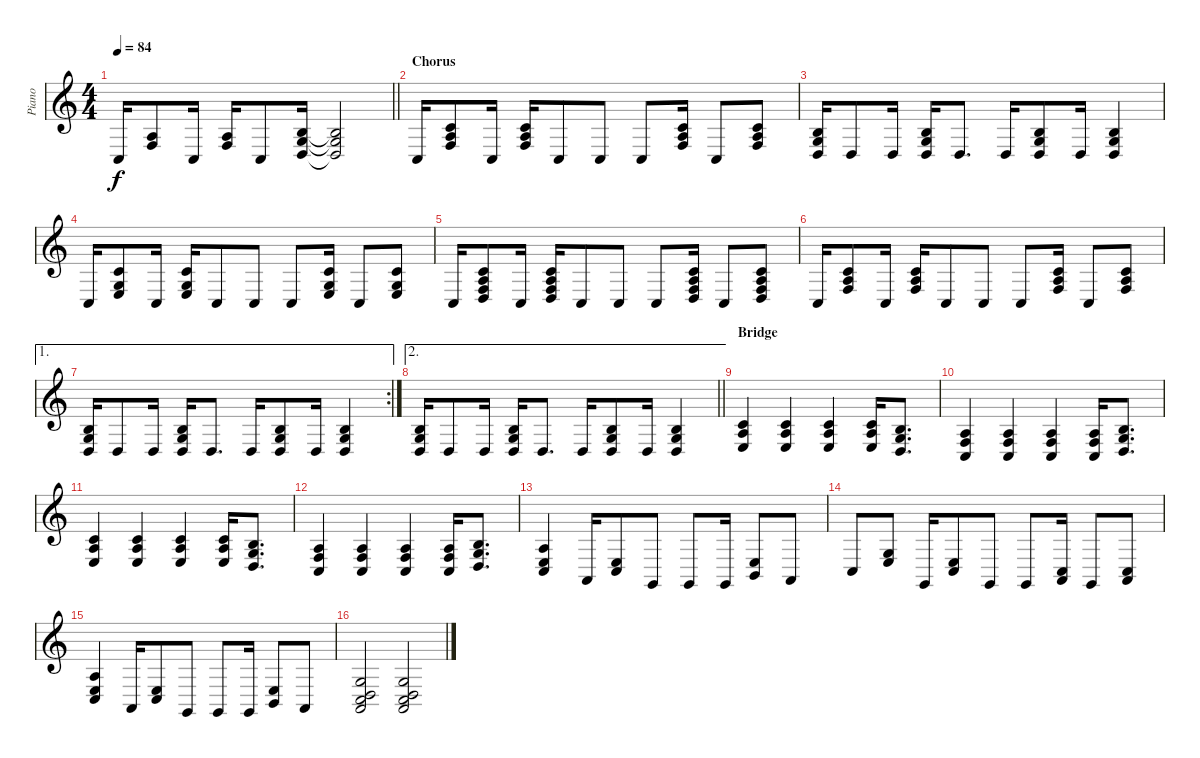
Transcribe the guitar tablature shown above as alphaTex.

\track ("Piano" "Piano") {instrument brightacousticpiano}
\staff {score}
\tuning (E4 B3 G3 D3 A2 E2) {hide}
\ts (4 4)
\tempo 84
\clef g2
\barLineRight lightlight
\ks c
3.5.16{dy f} (2.3 3.4).8 3.5.16 (2.3 3.4).16 3.5.8 (0.2 0.3 0.4).16 (0.2{t} 0.3{t} 0.4{t}).2 |
\section ("" "Chorus")
3.5.16 (1.2 2.3 3.4).8 3.5.16 (1.2 2.3 3.4).16 3.5.8 3.5.8 3.5.8 (1.2 2.3 3.4).16 3.5.8 (1.2 2.3 3.4).8 |
(0.2 0.3 0.4).16 0.4.8 0.4.16 (0.2 0.3 0.4).16 0.4.8{d} 0.4.16 (0.2 0.3 0.4).8 0.4.16 (0.2 0.3 0.4).4 |
3.5.16 (1.2 0.3 2.4).8 3.5.16 (1.2 0.3 2.4).16 3.5.8 3.5.8 3.5.8 (1.2 0.3 2.4).16 3.5.8 (1.2 0.3 2.4).8 |
3.5.16 (1.2 2.3 3.4 5.5).8 3.5.16 (1.2 2.3 3.4 5.5).16 3.5.8 3.5.8 3.5.8 (1.2 2.3 3.4 5.5).16 3.5.8 (1.2 2.3 3.4 5.5).8 |
3.5.16 (1.2 2.3 3.4).8 3.5.16 (1.2 2.3 3.4).16 3.5.8 3.5.8 3.5.8 (1.2 2.3 3.4).16 3.5.8 (1.2 2.3 3.4).8 |
\ae 1
\rc 2
(0.2 0.3 0.4).16 0.4.8 0.4.16 (0.2 0.3 0.4).16 0.4.8{d} 0.4.16 (0.2 0.3 0.4).8 0.4.16 (0.2 0.3 0.4).4 |
\ae 2
\barLineRight lightlight
(0.2 0.3 0.4).16 0.4.8 0.4.16 (0.2 0.3 0.4).16 0.4.8{d} 0.4.16 (0.2 0.3 0.4).8 0.4.16 (0.2 0.3 0.4).4 |
\section ("" "Bridge")
(1.2 2.3 2.4).4 (1.2 2.3 2.4).4 (1.2 2.3 2.4).4 (1.2 2.3 2.4).16 (0.2 0.3 0.4).8{d} |
(2.3 3.4 3.5).4 (2.3 3.4 3.5).4 (2.3 3.4 3.5).4 (2.3 3.4 3.5).16 (0.2 0.3 0.4).8{d} |
(1.2 2.3 2.4).4 (1.2 2.3 2.4).4 (1.2 2.3 2.4).4 (1.2 2.3 2.4).16 (0.2 0.3 0.4).8{d} |
(2.3 3.4 3.5).4 (2.3 3.4 3.5).4 (2.3 3.4 3.5).4 (2.3 3.4 3.5).16 (0.2 0.3 0.4).8{d} |
(2.3 2.4 3.5).4 0.5.16 (2.4 3.5).8 3.6.8 3.6.8 3.6.16 (2.4 2.5).8 0.5.8 |
3.5.8 (0.3 2.4).8 3.6.16 (2.4 3.5).8 3.6.8 3.6.8 (0.5 8.6).16 3.6.8 (0.5 8.6).8 |
(2.3 2.4 3.5).4 0.5.16 (2.4 3.5).8 3.6.8 3.6.8 3.6.16 (2.4 2.5).8 0.5.8 |
(0.3 0.4 3.5 5.6).2 (0.3 0.4 3.5 5.6).2
